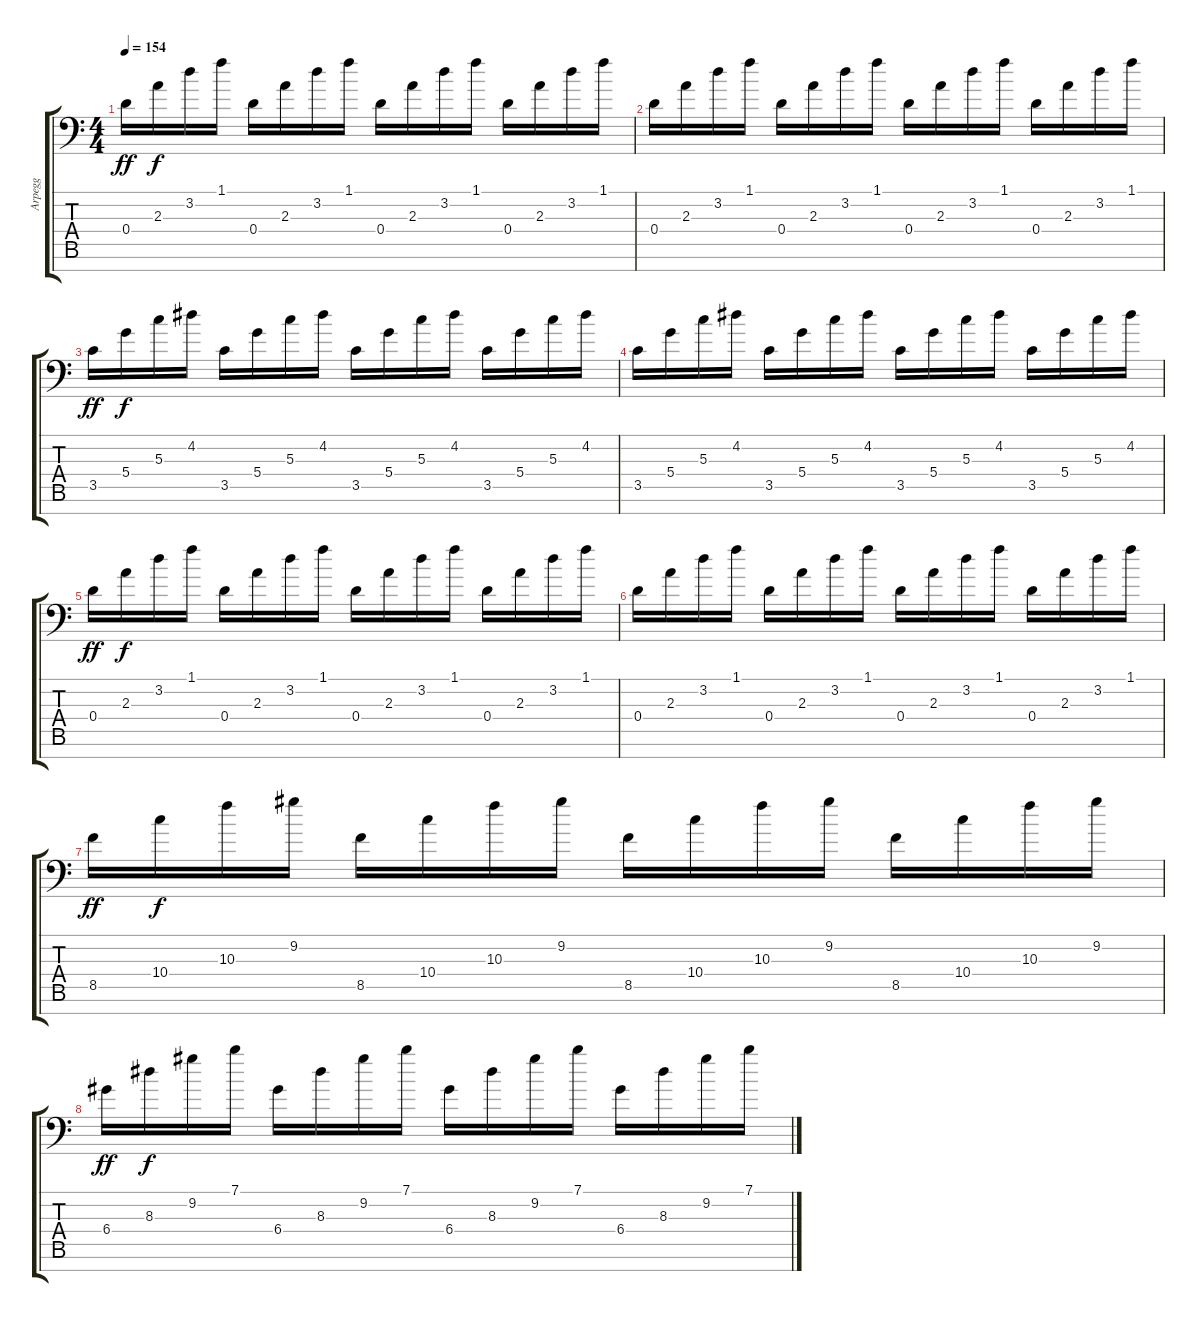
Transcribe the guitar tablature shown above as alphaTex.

\track ("Arpegg" "Arpegg") {instrument synthbass2}
\staff {score tabs}
\tuning (E4 B3 G3 D3 A2 E2 C-1) {hide}
\ts (4 4)
\tempo 154
\clef f4
\ks c
0.4.16{dy ff} 2.3.16{dy f} 3.2.16 1.1.16 0.4.16 2.3.16 3.2.16 1.1.16 0.4.16 2.3.16 3.2.16 1.1.16 0.4.16 2.3.16 3.2.16 1.1.16 |
0.4.16 2.3.16 3.2.16 1.1.16 0.4.16 2.3.16 3.2.16 1.1.16 0.4.16 2.3.16 3.2.16 1.1.16 0.4.16 2.3.16 3.2.16 1.1.16 |
3.5.16{dy ff} 5.4.16{dy f} 5.3.16 4.2.16 3.5.16 5.4.16 5.3.16 4.2.16 3.5.16 5.4.16 5.3.16 4.2.16 3.5.16 5.4.16 5.3.16 4.2.16 |
3.5.16 5.4.16 5.3.16 4.2.16 3.5.16 5.4.16 5.3.16 4.2.16 3.5.16 5.4.16 5.3.16 4.2.16 3.5.16 5.4.16 5.3.16 4.2.16 |
0.4.16{dy ff} 2.3.16{dy f} 3.2.16 1.1.16 0.4.16 2.3.16 3.2.16 1.1.16 0.4.16 2.3.16 3.2.16 1.1.16 0.4.16 2.3.16 3.2.16 1.1.16 |
0.4.16 2.3.16 3.2.16 1.1.16 0.4.16 2.3.16 3.2.16 1.1.16 0.4.16 2.3.16 3.2.16 1.1.16 0.4.16 2.3.16 3.2.16 1.1.16 |
8.5.16{dy ff} 10.4.16{dy f} 10.3.16 9.2.16 8.5.16 10.4.16 10.3.16 9.2.16 8.5.16 10.4.16 10.3.16 9.2.16 8.5.16 10.4.16 10.3.16 9.2.16 |
6.4.16{dy ff} 8.3.16{dy f} 9.2.16 7.1.16 6.4.16 8.3.16 9.2.16 7.1.16 6.4.16 8.3.16 9.2.16 7.1.16 6.4.16 8.3.16 9.2.16 7.1.16
